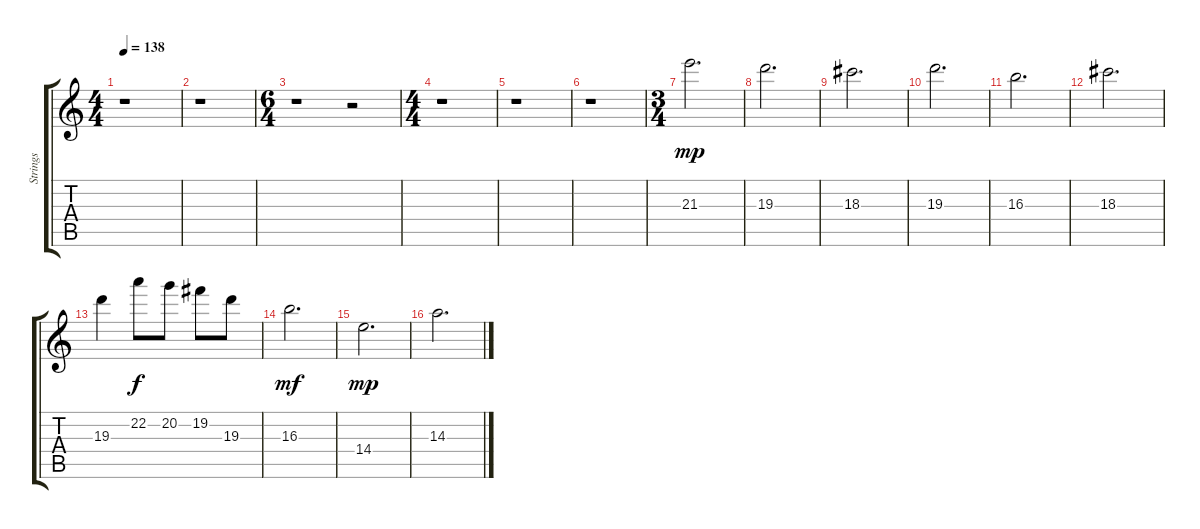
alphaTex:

\track ("Strings" "Strings") {instrument stringensemble1}
\staff {score tabs}
\tuning (E5 B4 G4 D4 A3 E3) {hide}
\ts (4 4)
\tempo 138
\clef g2
\ks c
r.1{dy mp} |
r.1 |
\ts (6 4)
r.1 r.2 |
\ts (4 4)
r.1 |
r.1 |
r.1 |
\ts (3 4)
21.3.2{d} |
19.3.2{d} |
18.3.2{d} |
19.3.2{d} |
16.3.2{d} |
18.3.2{d} |
19.3.4 22.2.8{dy f} 20.2.8 19.2.8 19.3.8 |
16.3.2{d dy mf} |
14.4.2{d dy mp} |
14.3.2{d}
